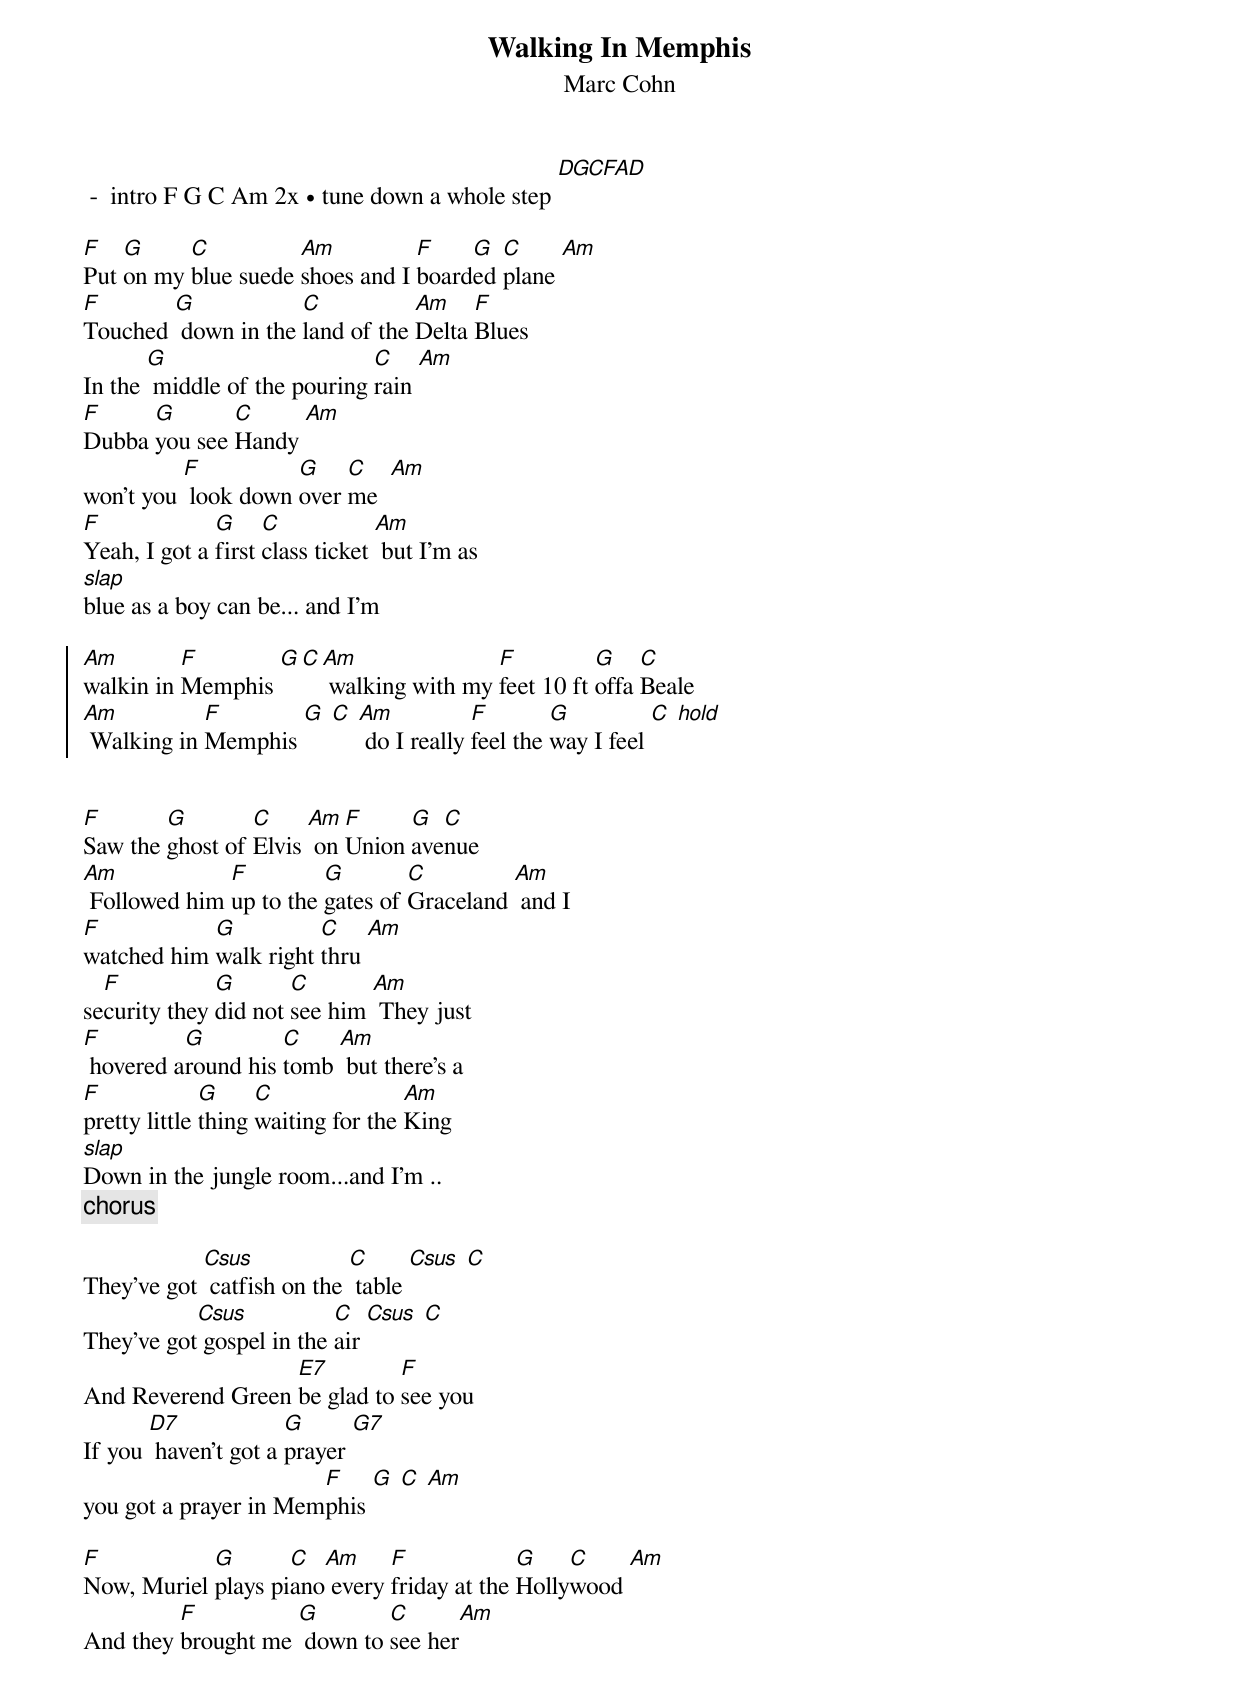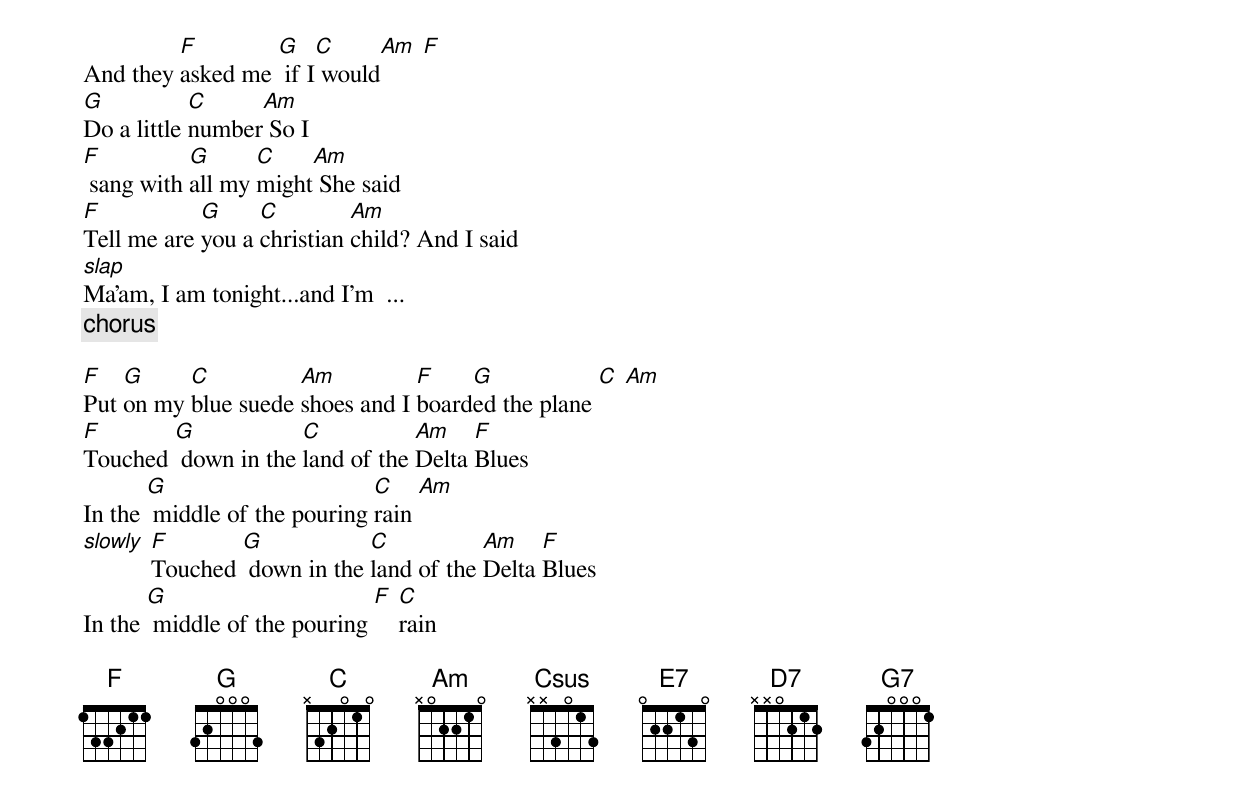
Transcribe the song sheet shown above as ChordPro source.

{title: Walking In Memphis}
{subtitle: Marc Cohn}

 -  intro F G C Am 2x • tune down a whole step [DGCFAD]

[F]Put [G]on my [C]blue suede [Am]shoes and I [F]board[G]ed [C]plane [Am]
[F]Touched [G] down in the [C]land of the [Am]Delta [F]Blues
In the [G] middle of the pouring [C]rain [Am]
[F]Dubba [G]you see [C]Handy [Am]
won't you [F] look down [G]over [C]me  [Am]
[F]Yeah, I got a [G]first [C]class ticket [Am] but I'm as
[slap]blue as a boy can be... and I’m

{soc}
[Am]walkin in [F]Memphis [G][C][Am] walking with my [F]feet 10 ft [G]offa [C]Beale
[Am] Walking in [F]Memphis [G] [C] [Am] do I really [F]feel the [G]way I feel [C] [hold]
{eoc}


[F]Saw the [G]ghost of [C]Elvis [Am] on [F]Union [G]ave[C]nue
[Am] Followed him [F]up to the [G]gates of [C]Graceland [Am] and I
[F]watched him [G]walk right [C]thru [Am]
se[F]curity they [G]did not [C]see him [Am] They just
[F] hovered a[G]round his [C]tomb [Am] but there's a
[F]pretty little [G]thing [C]waiting for the [Am]King
[slap]Down in the jungle room...and I’m ..
{c:chorus}

They’ve got [Csus] catfish on the [C] table [Csus] [C]
They've got[Csus] gospel in the [C]air [Csus] [C]
And Reverend Green [E7]be glad to [F]see you
If you [D7] haven't got a [G]prayer [G7]
you got a prayer in Mem[F]phis [G] [C] [Am]

[F]Now, Muriel [G]plays pi[C]ano[Am] every [F]friday at the [G]Holly[C]wood [Am]
And they [F]brought me [G] down to [C]see her[Am]
And they [F]asked me [G] if I[C] would[Am] [F]
[G]Do a little [C]number[Am] So I
[F] sang with [G]all my [C]might[Am] She said
[F]Tell me are [G]you a [C]christian [Am]child? And I said
[slap]Ma'am, I am tonight...and I’m  ...
{c:chorus}

[F]Put [G]on my [C]blue suede [Am]shoes and I [F]board[G]ed the plane [C] [Am]
[F]Touched [G] down in the [C]land of the [Am]Delta [F]Blues
In the [G] middle of the pouring [C]rain [Am]
[slowly] [F]Touched [G] down in the [C]land of the [Am]Delta [F]Blues
In the [G] middle of the pouring [F] [C]rain

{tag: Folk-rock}
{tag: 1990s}
